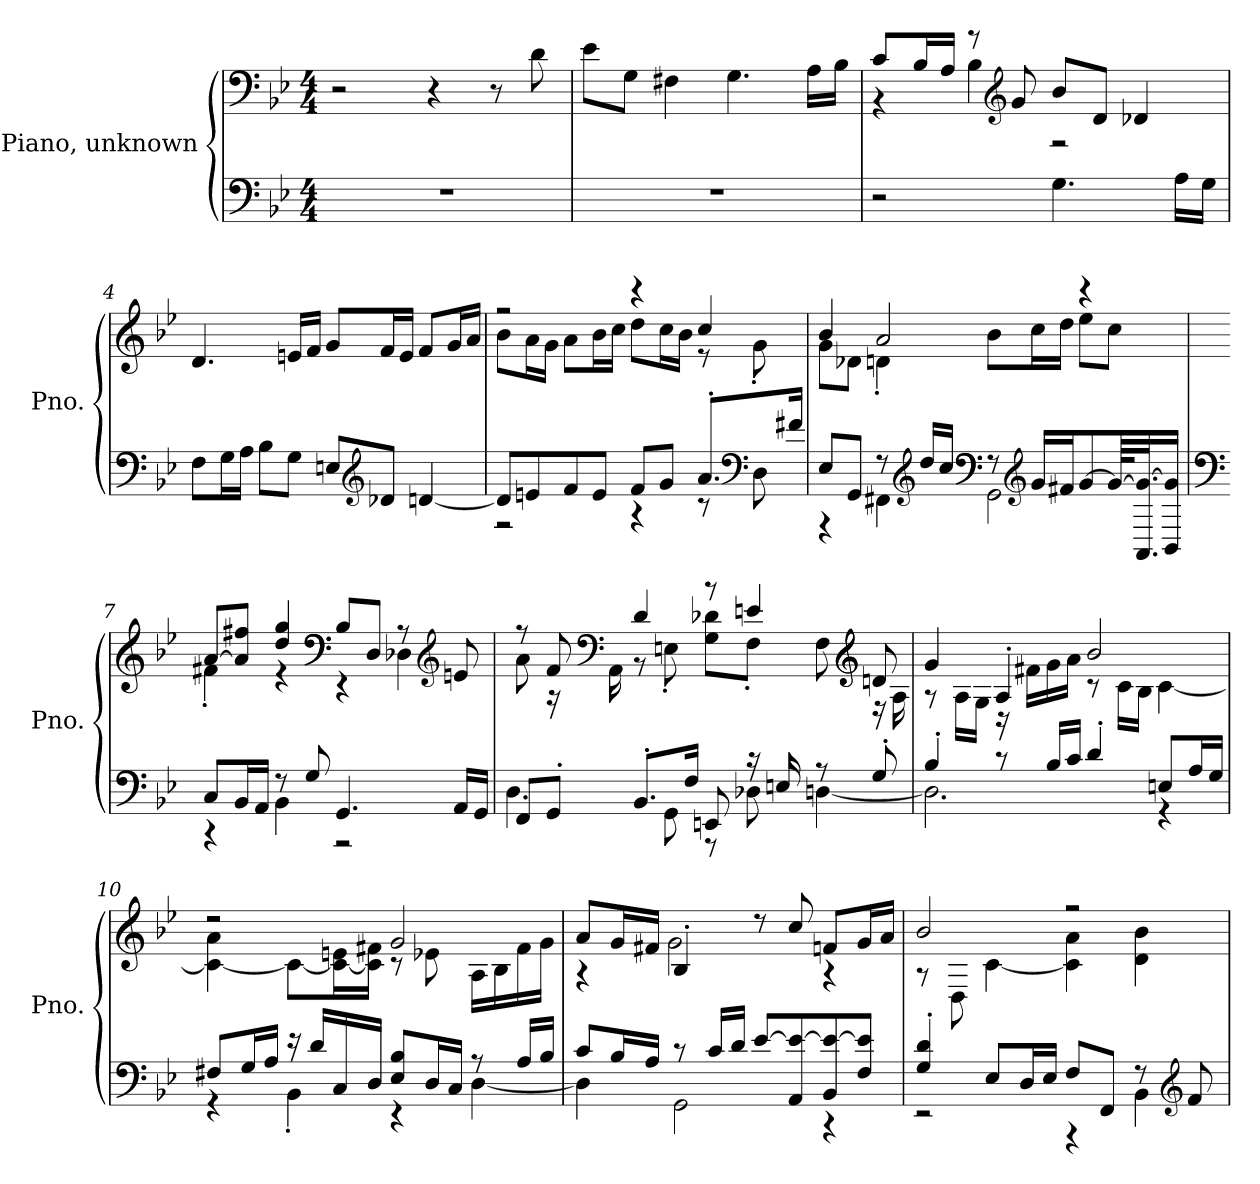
**kern	**kern
*part1	*part1
*staff2	*staff1
*I"Piano, unknown	*
*I'Pno.	*
*clefF4	*clefF4
*k[b-e-]	*k[b-e-]
*M4/4	*M4/4
*MM130	*MM130
=1	=1
1r	2r
.	4r
.	8r
.	8d\
=2	=2
1r	8e-\L
.	8G\J
.	4F#X\
.	4.G\
.	16A\LL
.	16B-\JJ
=3	=3
*	*^
2r	8c/L	4r
.	16B-/L	.
.	16A/JJ	.
.	8r	4B-\
*	*clefG2	*
.	8g/	.
4.G\	8b-/L	2r
.	8d/J	.
.	4d-X/	.
16A\LL	.	.
16G\JJ	.	.
*	*v	*v
=4	=4
8F\L	4.d/
16G\L	.
16A\JJ	.
8B-\L	.
8G\J	16en/LL
.	16f/JJ
8En/L	8g/L
*clefG2	*
8d-X/J	16f/L
.	16e/JJ
[4dn/	8f/L
.	16g/L
.	16a/JJ
!!LO:LB:g=z
=5	=5
*^	*^
8d/L]	2r	2r	8b-\L
8en/	.	.	16a\L
.	.	.	16g\JJ
8f/	.	.	8a\L
8e/J	.	.	16b-\L
.	.	.	16cc\JJ
8f/L	4r	4r	8dd\L
8g/J	.	.	16cc\L
.	.	.	16b-\JJ
8.a'/L	8r	4cc/	8r
*clefF4	*	*	*
.	8D\	.	8g'\
16f#X/Jk	.	.	.
=6	=6	=6	=6
8E-/L	4r	4b-/	8g\L
8GG/J	.	.	8d-X\J
8r	4FF#X\	2a/	4dn'\
*clefG2	*	*	*
16dd/LL	.	.	.
16cc/JJ	.	.	.
*clefF4	*	*	*
8r	2GG\	.	8b-\L
*clefG2	*	*	*
16g/LL	.	.	16cc\L
16f#X/J	.	.	16dd\JJ
[8g/	.	4r	8ee-\L
64g/KLL_	.	.	8cc\J
32.AA/ 32.g/_J	.	.	.
16BB-/ 16g/]JJ	.	.	.
!!LO:LB:g=z	!!
=7	=7	=7	=7
*clefF4	*	*	*
8C/L	4r	[8a/L	4f#X'\
16BB-/L	.	8a/] 8ff#X/J	.
16AA/JJ	.	.	.
8r	4BB-\	4dd/ 4gg/	4r
8G/	.	.	.
*	*	*clefF4	*
4.GG/	2r	8B-/L	4r
.	.	8D/J	.
.	.	8r	4D-X\
*	*	*clefG2	*
16AA/LL	.	8en/	.
16GG/JJ	.	.	.
=8	=8	=8	=8
8FF/L	4.D\	8r	8a\
8GG'/J	.	8f/	16r
*	*	*clefF4	*
.	.	.	16AA\
8.BB-'/L	.	4d/	8r
.	8GG\	.	8En'\
16F/Jk	.	.	.
8EEn/	8r	8r	8G\ 8d-X\L
16r	8D-X\	4en/	8F'\J
16En/	.	.	.
8r	[4Dn\	.	8F\
*	*	*clefG2	*
8G'/	.	8dn/	16r
.	.	.	16A\
!!LO:LB:g=z	!!
=9	=9	=9	=9
4B-'/	2.D\]	4g/	8r
.	.	.	16A\LL
.	.	.	16G\JJ
8r	.	4A'/	16r
.	.	.	16f#X\LL
16B-/LL	.	.	16g\
16c/JJ	.	.	16a\JJ
4d'/	.	2b-/	8r
.	.	.	16c\LL
.	.	.	16B-\JJ
8En/L	4r	.	[4c\
16A/L	.	.	.
16G/JJ	.	.	.
=10	=10	=10	=10
8F#X/L	4r	2r	4c\_ 4a\
16G/L	.	.	.
16A/JJ	.	.	.
16r	4BB-'\	.	8c\L_
16d/LL	.	.	.
16C/	.	.	16c\_ 16en\L
16D/JJ	.	.	16c\] 16f#X\JJ
8E-/ 8B-/L	4r	2g/	8r
16D/L	.	.	8e-X\
16C/JJ	.	.	.
8r	[4D\	.	16A\LL
.	.	.	16B-\
16A/LL	.	.	16f#\
16B-/JJ	.	.	16g\JJ
!!LO:LB:g=z	!!
=11	=11	=11	=11
8c/L	4D\]	8a/L	4r
16B-/L	.	16g/L	.
16A/JJ	.	16f#X/JJ	.
8r	2GG\	4B-'/	2g\
16c/LL	.	.	.
16d/JJ	.	.	.
[8e-/L	.	8r	.
8AA/ 8e-/_	.	8cc/	.
8BB-/ 8e-/_	4r	8fn/L	4r
8F/ 8e-/]J	.	16g/L	.
.	.	16a/JJ	.
=12	=12	=12	=12
4G/' 4d/'	2r	2b-/	8r
.	.	.	8D\
8E-/L	.	.	[4c\
16D/L	.	.	.
16E-/JJ	.	.	.
8F/L	4r	2r	4c\] 4a\
8FF/J	.	.	.
8r	4BB-\	.	4d\ 4b-\
*clefG2	*	*	*
8f/	.	.	.
*v	*v	*	*
*	*v	*v
=	=
*-	*-
